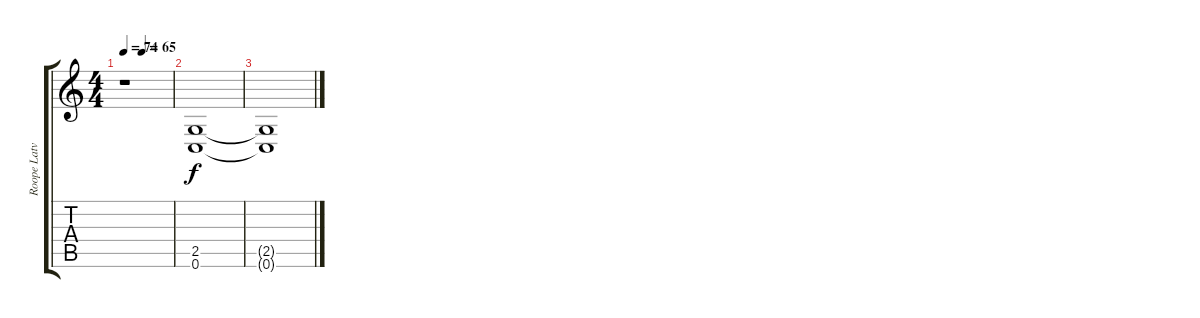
\track ("Roope Latvala" "Roope Latv") {instrument distortionguitar}
\staff {score tabs}
\tuning (C4 G3 Eb3 Bb2 F2 C2) {hide}
\ts (4 4)
\tempo 74
\tempo (65 0.375)
\clef g2
\ks c
r.1{dy f} |
(2.5 0.6).1 |
(2.5{t} 0.6{t}).1
